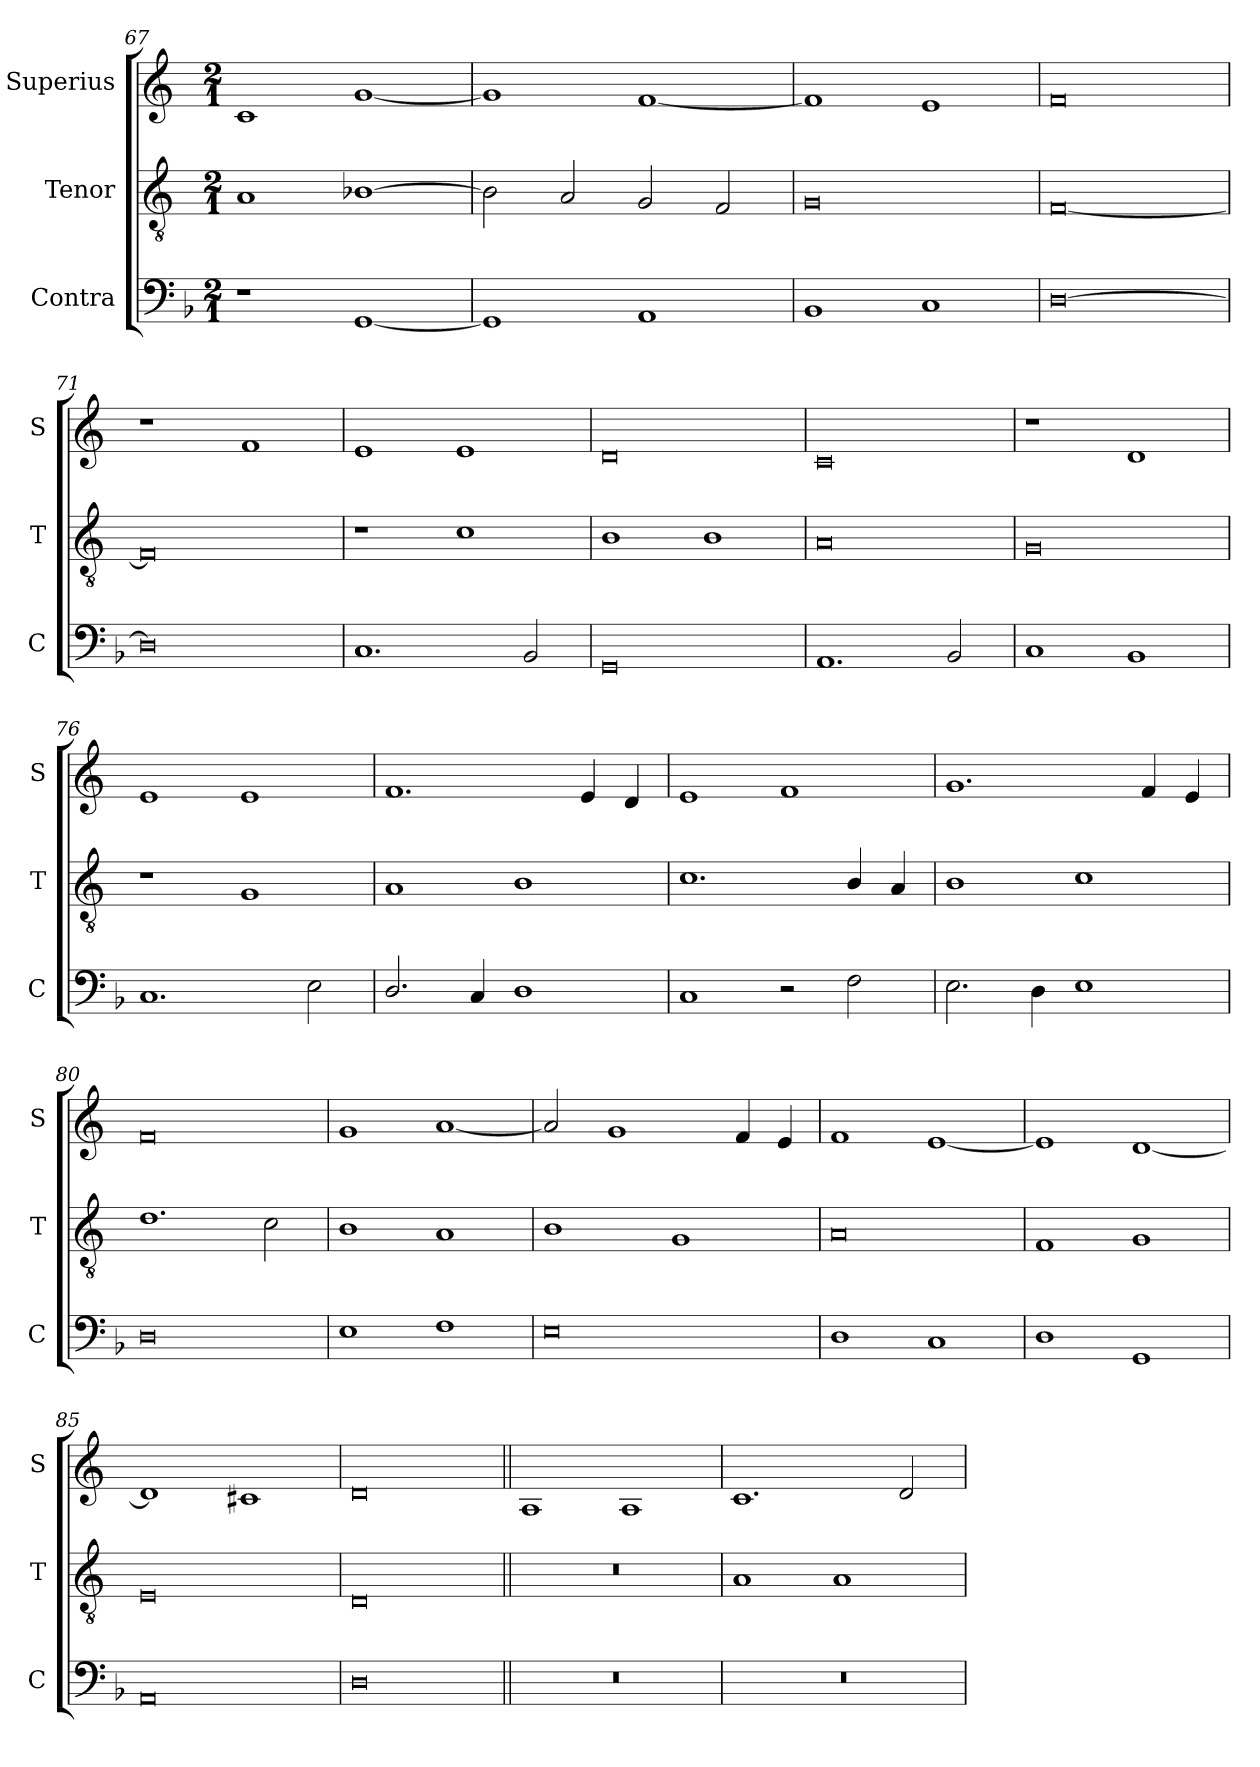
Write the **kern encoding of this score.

**kern	**kern	**kern
*part3	*part2	*part1
*staff3	*staff2	*staff1
*I"Contra	*I"Tenor	*I"Superius
*I'C	*I'T	*I'S
*clefF4	*clefGv2	*clefG2
*k[b-]	*k[]	*k[]
*M2/1	*M2/1	*M2/1
=67	=67	=67
1r	1A/	1c/
[1GG/	[1B-X\	[1g/
=68	=68	=68
1GG/]	2B-\]	1g\]
.	2A/	.
1AA/	2G/	[1f/
.	2F/	.
=69	=69	=69
1BB-/	0G/	1f/]
1C/	.	1e/
=70	=70	=70
[0D\	[0F/	0f/
=71	=71	=71
0D\]	0F/]	1r
.	.	1f/
=72	=72	=72
1.C/	1r	1e/
.	1c\	1e/
2BB-/	.	.
=73	=73	=73
0GG/	1B\	0d/
.	1B\	.
=74	=74	=74
1.AA/	0A/	0c/
2BB-/	.	.
=75	=75	=75
1C/	0G/	1r
1BB-/	.	1d/
=76	=76	=76
1.C/	1r	1e/
.	1G/	1e/
2E\	.	.
=77	=77	=77
2.D/	1A/	1.f/
4C/	.	.
1D\	1B\	.
.	.	4e/
.	.	4d/
=78	=78	=78
1C/	1.c\	1e/
2r	.	1f/
2F\	4B/	.
.	4A/	.
=79	=79	=79
2.E\	1B\	1.g/
4D\	.	.
1E\	1c\	.
.	.	4f/
.	.	4e/
=80	=80	=80
0D\	1.d\	0f/
.	2c\	.
=81	=81	=81
1E\	1B\	1g/
1F\	1A/	[1a/
=82	=82	=82
0E\	1B\	2a/]
.	.	1g/
.	1G/	.
.	.	4f/
.	.	4e/
=83	=83	=83
1D\	0A/	1f/
1C/	.	[1e/
=84	=84	=84
1D\	1F/	1e/]
1GG/	1G/	[1d/
=85	=85	=85
0AA/	0E/	1d/]
.	.	1c#X/
=86	=86	=86
0D\	0D/	0d/
!!LO:LB:g=z
=87||	=87||	=87||
0r	0r	1A/
.	.	1A/
=88	=88	=88
0r	1A/	1.c/
.	1A/	.
.	.	2d/
=	=	=
*-	*-	*-
